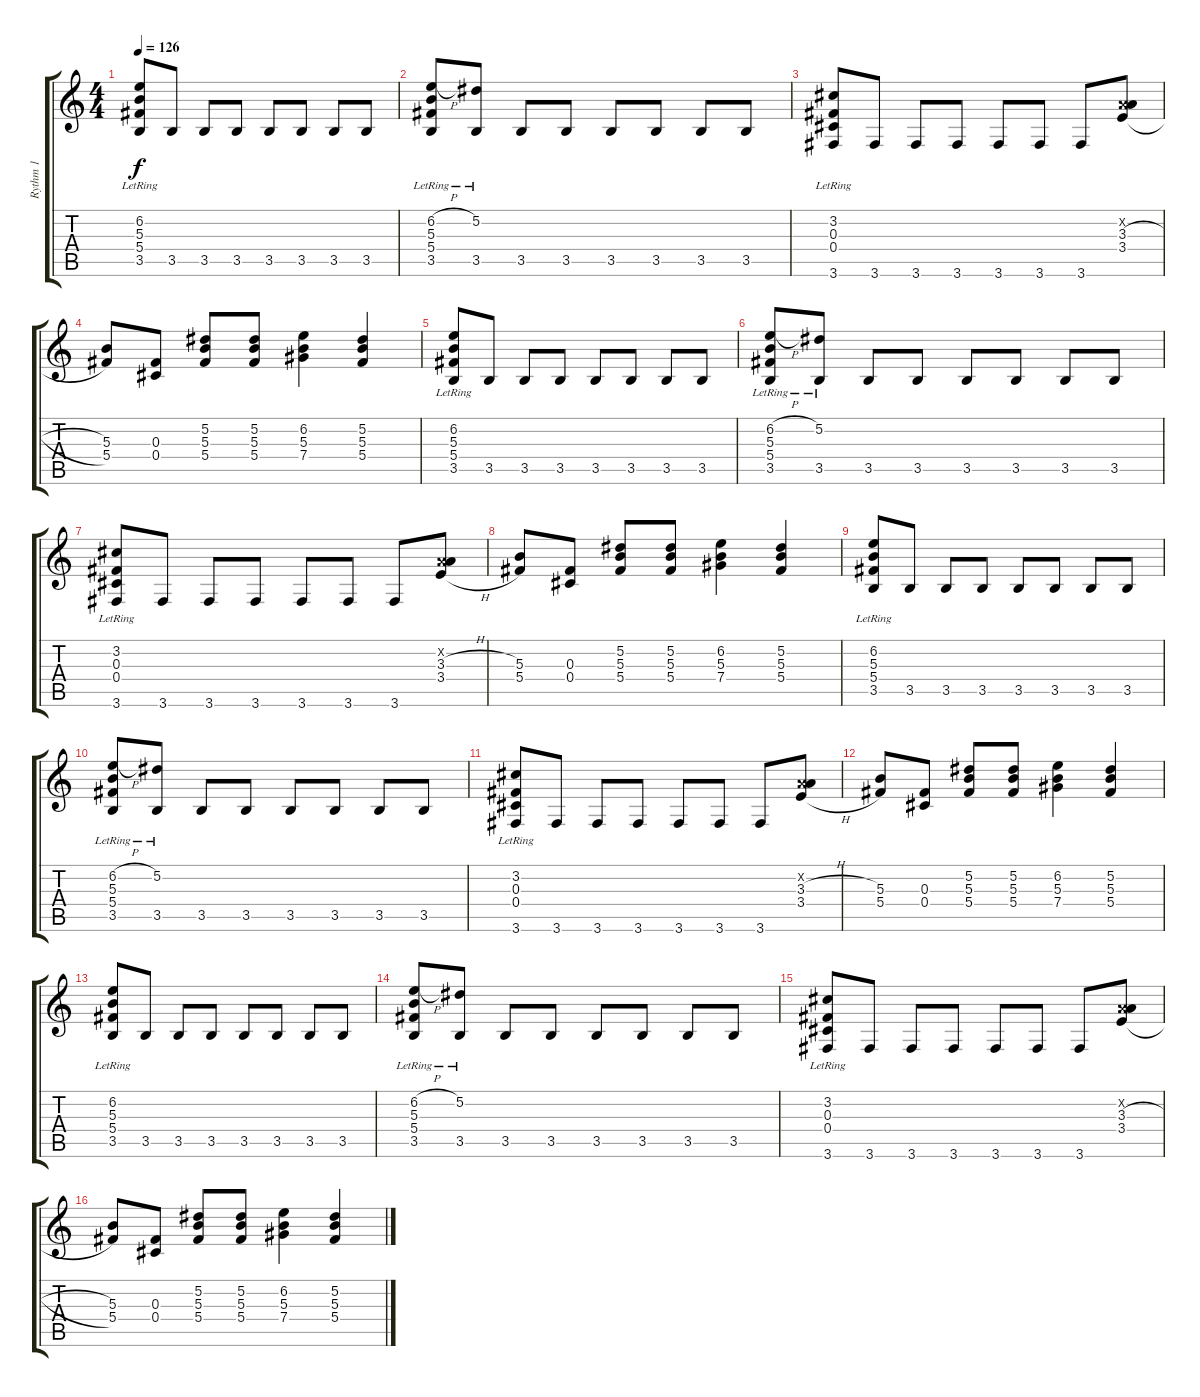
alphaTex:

\track ("Rythm 1" "Rythm 1") {instrument overdrivenguitar}
\staff {score tabs}
\tuning (Eb4 Bb3 Gb3 Db3 Ab2 Eb2) {hide}
\ts (4 4)
\tempo 126
\clef g2
\ks c
(6.2{lr} 5.3{lr} 5.4{lr} 3.5).8{dy f} 3.5.8 3.5.8 3.5.8 3.5.8 3.5.8 3.5.8 3.5.8 |
(6.2{h} 5.3{lr} 5.4{lr} 3.5).8 (5.2{lr} 3.5).8 3.5.8 3.5.8 3.5.8 3.5.8 3.5.8 3.5.8 |
(3.2{lr} 0.3{lr} 0.4{lr} 3.6).8 3.6.8 3.6.8 3.6.8 3.6.8 3.6.8 3.6.8 (-1.2{x} 3.3{h} 3.4{h}).8 |
(5.3 5.4).8 (0.3 0.4).8 (5.2 5.3 5.4).8 (5.2 5.3 5.4).8 (6.2 5.3 7.4).4 (5.2 5.3 5.4).4 |
(6.2{lr} 5.3{lr} 5.4{lr} 3.5).8 3.5.8 3.5.8 3.5.8 3.5.8 3.5.8 3.5.8 3.5.8 |
(6.2{h} 5.3{lr} 5.4{lr} 3.5).8 (5.2{lr} 3.5).8 3.5.8 3.5.8 3.5.8 3.5.8 3.5.8 3.5.8 |
(3.2{lr} 0.3{lr} 0.4{lr} 3.6).8 3.6.8 3.6.8 3.6.8 3.6.8 3.6.8 3.6.8 (-1.2{x} 3.3{h} 3.4{h}).8 |
(5.3 5.4).8 (0.3 0.4).8 (5.2 5.3 5.4).8 (5.2 5.3 5.4).8 (6.2 5.3 7.4).4 (5.2 5.3 5.4).4 |
(6.2{lr} 5.3{lr} 5.4{lr} 3.5).8 3.5.8 3.5.8 3.5.8 3.5.8 3.5.8 3.5.8 3.5.8 |
(6.2{h} 5.3{lr} 5.4{lr} 3.5).8 (5.2{lr} 3.5).8 3.5.8 3.5.8 3.5.8 3.5.8 3.5.8 3.5.8 |
(3.2{lr} 0.3{lr} 0.4{lr} 3.6).8 3.6.8 3.6.8 3.6.8 3.6.8 3.6.8 3.6.8 (-1.2{x} 3.3{h} 3.4{h}).8 |
(5.3 5.4).8 (0.3 0.4).8 (5.2 5.3 5.4).8 (5.2 5.3 5.4).8 (6.2 5.3 7.4).4 (5.2 5.3 5.4).4 |
(6.2{lr} 5.3{lr} 5.4{lr} 3.5).8 3.5.8 3.5.8 3.5.8 3.5.8 3.5.8 3.5.8 3.5.8 |
(6.2{h} 5.3{lr} 5.4{lr} 3.5).8 (5.2{lr} 3.5).8 3.5.8 3.5.8 3.5.8 3.5.8 3.5.8 3.5.8 |
(3.2{lr} 0.3{lr} 0.4{lr} 3.6).8 3.6.8 3.6.8 3.6.8 3.6.8 3.6.8 3.6.8 (-1.2{x} 3.3{h} 3.4{h}).8 |
(5.3 5.4).8 (0.3 0.4).8 (5.2 5.3 5.4).8 (5.2 5.3 5.4).8 (6.2 5.3 7.4).4 (5.2 5.3 5.4).4
